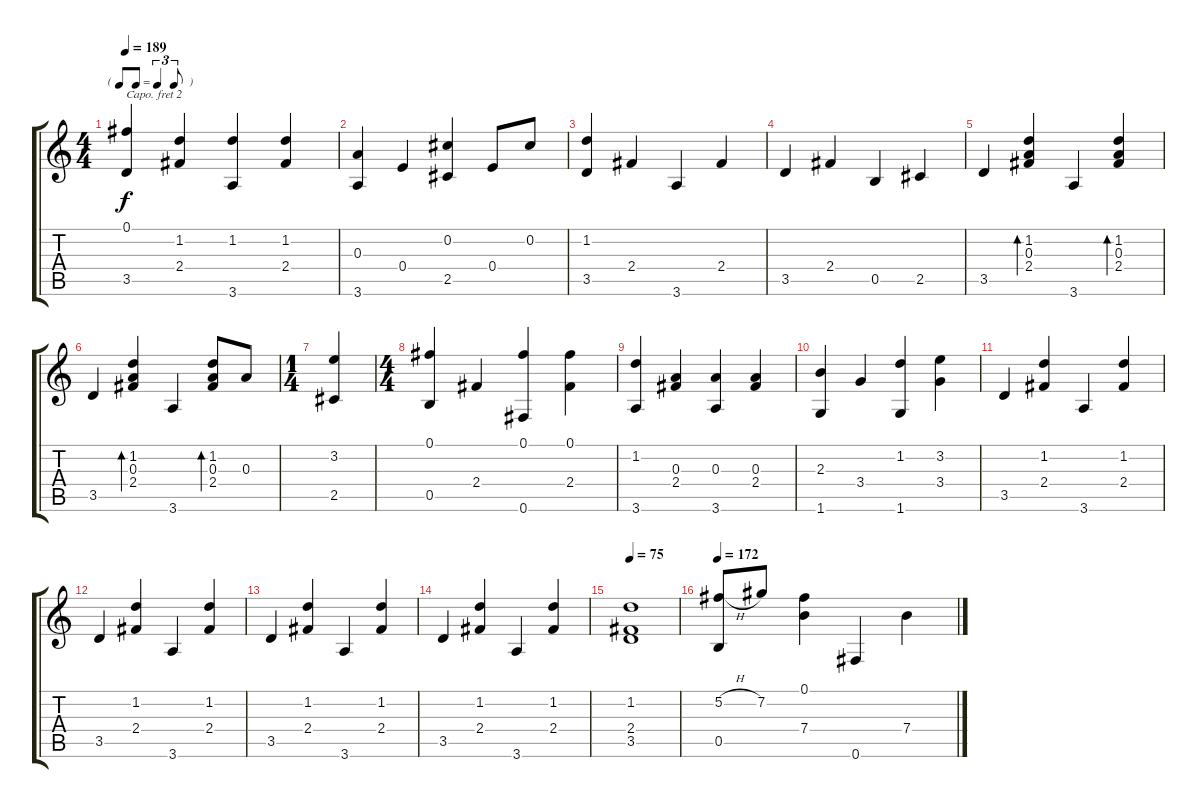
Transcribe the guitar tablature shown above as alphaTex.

\track "" {instrument acousticguitarnylon}
\staff {score tabs}
\capo 2
\tuning (E4 B3 G3 D3 A2 E2) {hide}
\ts (4 4)
\tf triplet8th
\tempo 189
\clef g2
\ks c
(0.1 3.5).4{dy f} (1.2 2.4).4 (1.2 3.6).4 (1.2 2.4).4 |
(0.3 3.6).4 0.4.4 (0.2 2.5).4 0.4.8 0.2.8 |
(1.2 3.5).4 2.4.4 3.6.4 2.4.4 |
3.5.4 2.4.4 0.5.4 2.5.4 |
3.5.4 (1.2 0.3 2.4).4{bd 30} 3.6.4 (1.2 0.3 2.4).4{bd 30} |
3.5.4 (1.2 0.3 2.4).4{bd 30} 3.6.4 (1.2 0.3 2.4).8{bd 30} 0.3.8 |
\ts (1 4)
(3.2 2.5).4 |
\ts (4 4)
(0.1 0.5).4 2.4.4 (0.1 0.6).4 (0.1 2.4).4 |
(1.2 3.6).4 (0.3 2.4).4 (0.3 3.6).4 (0.3 2.4).4 |
(2.3 1.6).4 3.4.4 (1.2 1.6).4 (3.2 3.4).4 |
3.5.4 (1.2 2.4).4 3.6.4 (1.2 2.4).4 |
3.5.4 (1.2 2.4).4 3.6.4 (1.2 2.4).4 |
3.5.4 (1.2 2.4).4 3.6.4 (1.2 2.4).4 |
3.5.4 (1.2 2.4).4 3.6.4 (1.2 2.4).4 |
\tempo 75
(1.2 2.4 3.5).1 |
\tempo 172
(5.2{h} 0.5).8 7.2.8 (0.1 7.4).4 0.6.4 7.4.4
